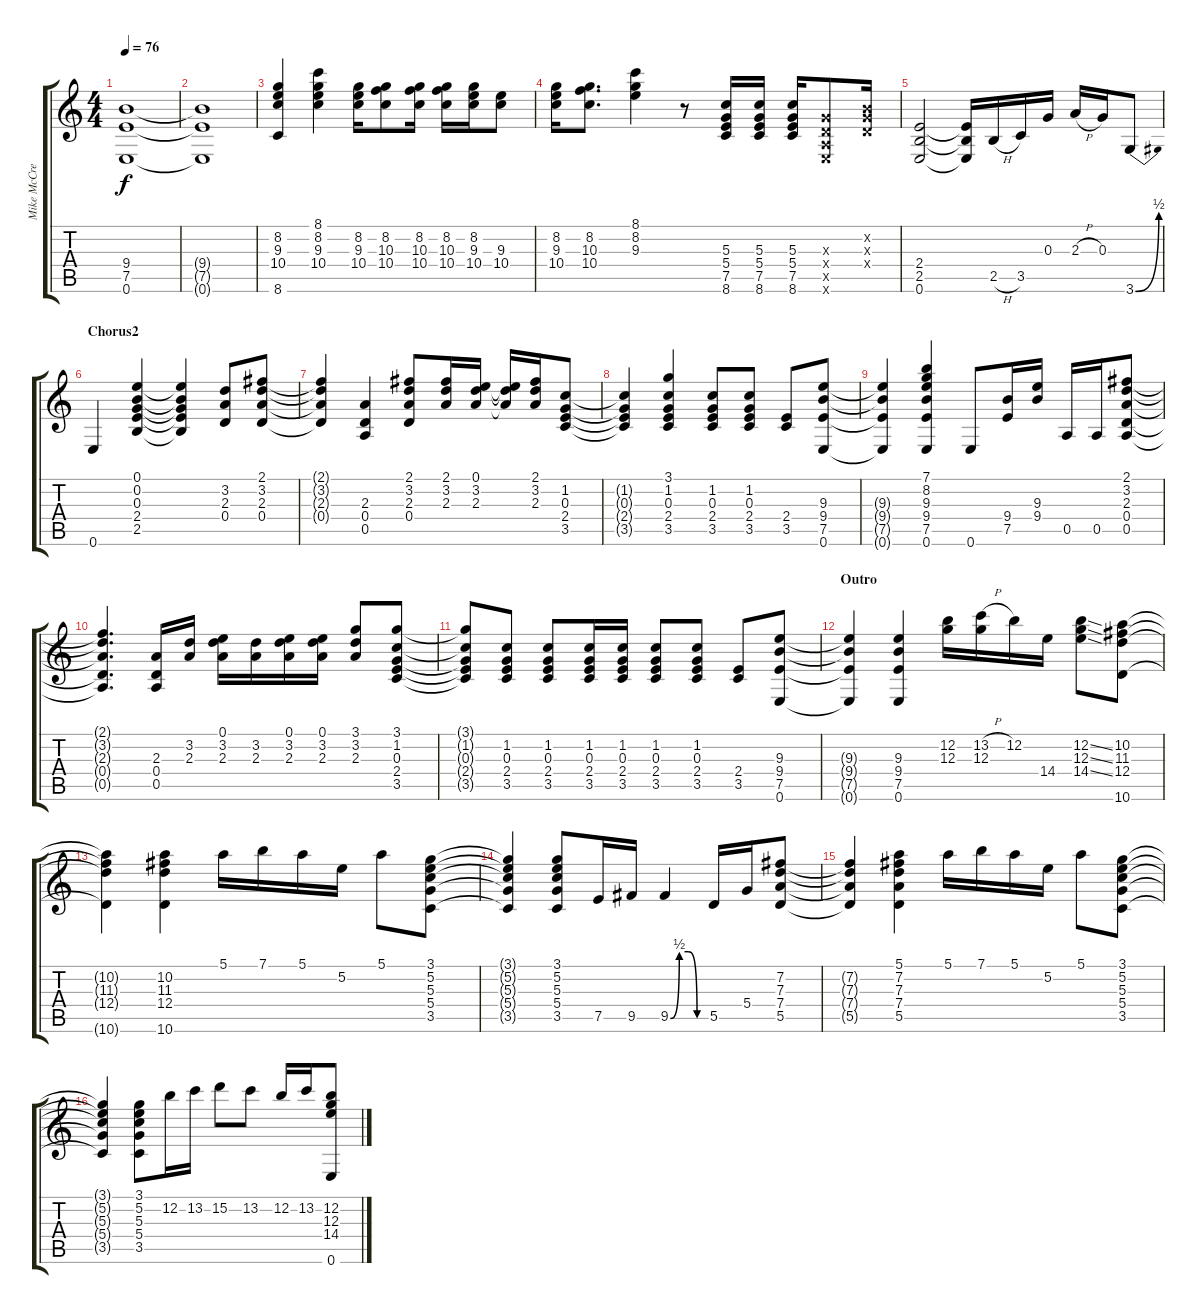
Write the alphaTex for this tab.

\track ("Mike McCready (Guitar)" "Mike McCre") {instrument overdrivenguitar}
\staff {score tabs}
\tuning (E4 B3 G3 D3 A2 E2) {hide}
\ts (4 4)
\tempo 76
\clef g2
\ks c
(9.4 7.5 0.6).1{dy f} |
(9.4{t} 7.5{t} 0.6{t}).1 |
(8.2 9.3 10.4 8.6).4 (8.1 8.2 9.3 10.4).4 (8.2 9.3 10.4).16 (8.2 10.3 10.4).8 (8.2 10.3 10.4).16 (8.2 10.3 10.4).16 (8.2 9.3 10.4).16 (9.3 10.4).8 |
(8.2 9.3 10.4).16 (8.2 10.3 10.4).8{d} (8.1 8.2 9.3).4 r.8 (5.3 5.4 7.5 8.6).16 (5.3 5.4 7.5 8.6).16 (5.3 5.4 7.5 8.6).16 (0.3{x} 0.4{x} 0.5{x} 0.6{x}).8 (0.2{x} 0.3{x} 0.4{x}).16 |
(2.4 2.5 0.6).2 (2.4{t} 2.5{t} 0.6{t}).16 2.5{h}.16 3.5.16 0.3.16 2.3{h}.16 0.3.16 3.6{be (bend 0 0 60 2)}.8 |
\section ("" "Chorus2")
0.6.4 (0.1 0.2 0.3 2.4 2.5).4 (0.1{t} 0.2{t} 0.3{t} 2.4{t} 2.5{t}).4 (3.2 2.3 0.4).8 (2.1 3.2 2.3 0.4).8 |
(2.1{t} 3.2{t} 2.3{t} 0.4{t}).4 (2.3 0.4 0.5).4 (2.1 3.2 2.3 0.4).8 (2.1 3.2 2.3).16 (0.1 3.2 2.3).16 (0.1{t} 3.2{t} 2.3{t}).16 (2.1 3.2 2.3).16 (1.2 0.3 2.4 3.5).8 |
(1.2{t} 0.3{t} 2.4{t} 3.5{t}).4 (3.1 1.2 0.3 2.4 3.5).4 (1.2 0.3 2.4 3.5).8 (1.2 0.3 2.4 3.5).8 (2.4 3.5).8 (9.3 9.4 7.5 0.6).8 |
(9.3{t} 9.4{t} 7.5{t} 0.6{t}).4 (7.1 8.2 9.3 9.4 7.5 0.6).4 0.6.8 (9.4 7.5).16 (9.3 9.4).16 0.5.16 0.5.16 (2.1 3.2 2.3 0.4 0.5).8 |
(2.1{t} 3.2{t} 2.3{t} 0.4{t} 0.5{t}).4{d} (2.3 0.4 0.5).16 (3.2 2.3).16 (0.1 3.2 2.3).16 (3.2 2.3).16 (0.1 3.2 2.3).16 (0.1 3.2 2.3).16 (3.1 3.2 2.3).8 (3.1 1.2 0.3 2.4 3.5).8 |
(3.1{t} 1.2{t} 0.3{t} 2.4{t} 3.5{t}).8 (1.2 0.3 2.4 3.5).8 (1.2 0.3 2.4 3.5).8 (1.2 0.3 2.4 3.5).16 (1.2 0.3 2.4 3.5).16 (1.2 0.3 2.4 3.5).8 (1.2 0.3 2.4 3.5).8 (2.4 3.5).8 (9.3 9.4 7.5 0.6).8 |
\section ("" "Outro")
(9.3{t} 9.4{t} 7.5{t} 0.6{t}).4 (9.3 9.4 7.5 0.6).4 (12.2 12.3).16 (13.2{h} 12.3).16 12.2.16 14.4.16 (12.2{ss} 12.3{ss} 14.4{ss}).8 (10.2 11.3 12.4 10.6).8 |
(10.2{t} 11.3{t} 12.4{t} 10.6{t}).4 (10.2 11.3 12.4 10.6).4 5.1.16 7.1.16 5.1.16 5.2.16 5.1.8 (3.1 5.2 5.3 5.4 3.5).8 |
(3.1{t} 5.2{t} 5.3{t} 5.4{t} 3.5{t}).4 (3.1 5.2 5.3 5.4 3.5).8 7.5.16 9.5.16 9.5{be (custom 0 0 15 2 30 2 45 0 60 0)}.4 5.5.16 5.4.16 (7.2 7.3 7.4 5.5).8 |
(7.2{t} 7.3{t} 7.4{t} 5.5{t}).4 (5.1 7.2 7.3 7.4 5.5).4 5.1.16 7.1.16 5.1.16 5.2.16 5.1.8 (3.1 5.2 5.3 5.4 3.5).8 |
(3.1{t} 5.2{t} 5.3{t} 5.4{t} 3.5{t}).4 (3.1 5.2 5.3 5.4 3.5).8 12.2.16 13.2.16 15.2.8 13.2.8 12.2.16 13.2.16 (12.2 12.3 14.4 0.6).8
